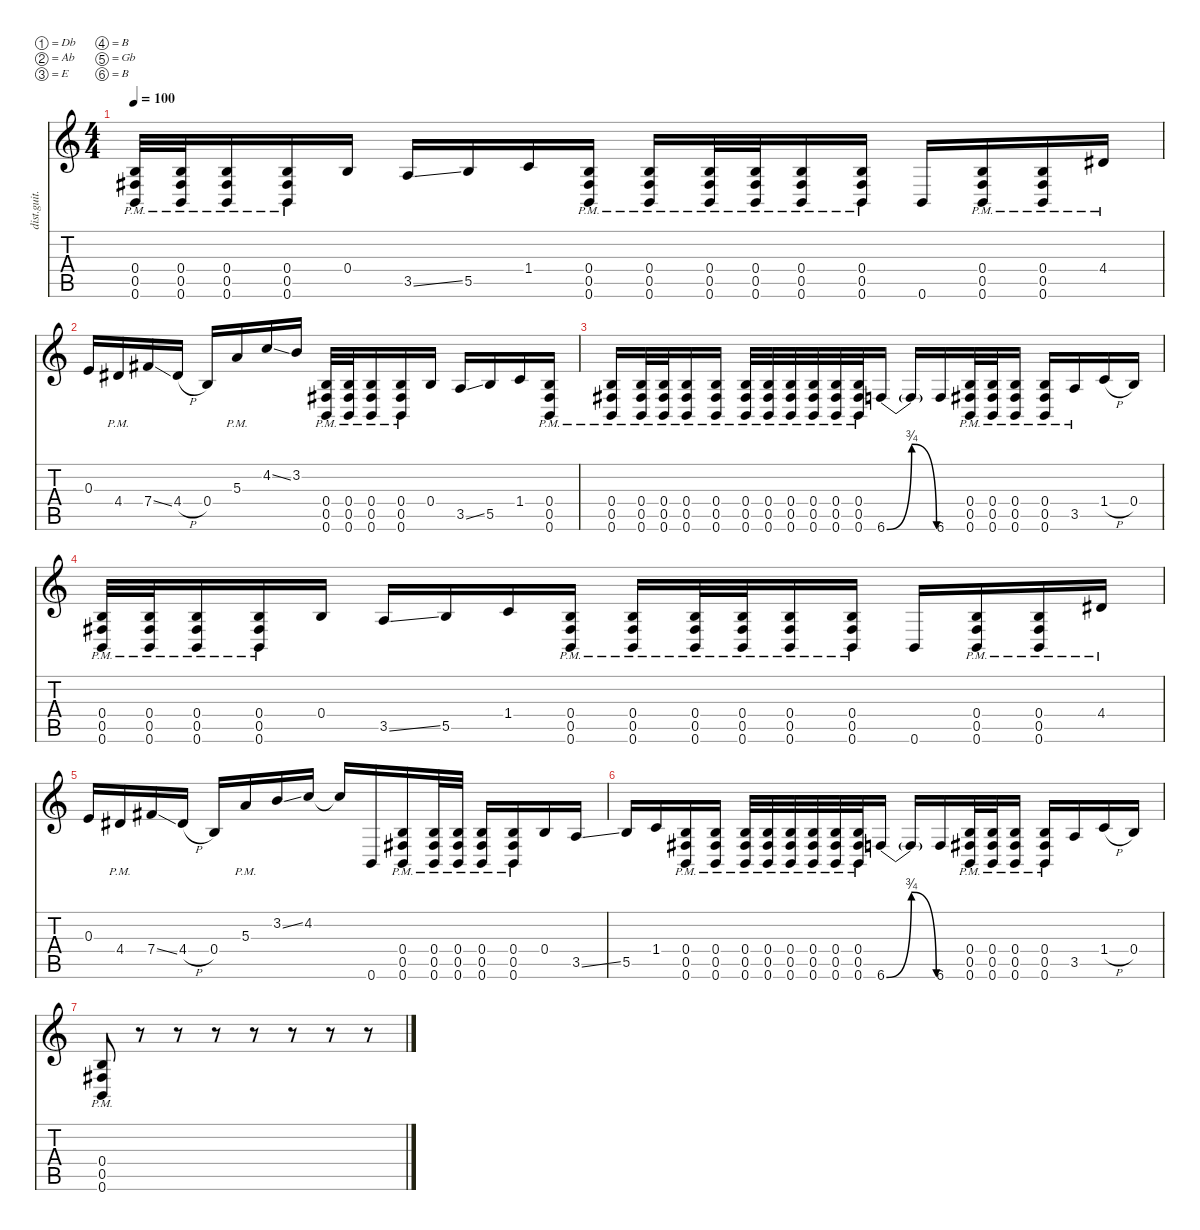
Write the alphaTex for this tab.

\defaultSystemsLayout 4
\hideDynamics
\bracketExtendMode nobrackets
\track ("riff" "dist.guit.") {instrument distortionguitar}
\staff {score tabs}
\tuning (Db4 Ab3 E3 B2 Gb2 B1)
\ts (4 4)
\tempo 100
\clef g2
\ks c
(0.6{pm} 0.4{pm} 0.5{pm acc #}).32{dy mf beam Up} (0.6{pm} 0.5{pm acc #} 0.4{pm}).32{beam Up} (0.6{pm} 0.4{pm} 0.5{pm acc #}).16{beam Up} (0.6{pm} 0.5{pm acc #} 0.4{pm}).16{beam Up} 0.4.16{beam Up} 3.5{ss}.16{beam Up} 5.5.16{beam Up} 1.4.16{beam Up} (0.6{pm} 0.5{pm acc #} 0.4{pm}).16{beam Up} (0.6{pm} 0.4{pm} 0.5{pm acc #}).16{beam Up} (0.6{pm} 0.5{pm acc #} 0.4{pm}).32{beam Up} (0.6{pm} 0.4{pm} 0.5{pm acc #}).32{beam Up} (0.6{pm} 0.5{pm acc #} 0.4{pm}).16{beam Up} (0.6{pm} 0.4{pm} 0.5{pm acc #}).16{beam Up} 0.6.16{beam Up} (0.6{pm} 0.5{pm acc #} 0.4{pm}).16{beam Up} (0.6{pm} 0.5{pm acc #} 0.4{pm}).16{beam Up} 4.4{pm acc #}.16{beam Up} |
0.3.16{beam Up} 4.4{pm acc #}.16{beam Up} 7.4{ss acc #}.16{beam Up} 4.4{h acc #}.16{beam Up} 0.4.16{beam Up} 5.3{pm}.16{beam Up} 4.2{ss}.16{beam Up} 3.2.16{beam Up} (0.6{pm} 0.4{pm} 0.5{pm acc #}).32{beam Up} (0.6{pm} 0.5{pm acc #} 0.4{pm}).32{beam Up} (0.6{pm} 0.4{pm} 0.5{pm acc #}).16{beam Up} (0.6{pm} 0.5{pm acc #} 0.4{pm}).16{beam Up} 0.4.16{beam Up} 3.5{ss}.16{beam Up} 5.5.16{beam Up} 1.4.16{beam Up} (0.6{pm} 0.4{pm} 0.5{pm acc #}).16{beam Up} |
(0.6{pm} 0.5{pm acc #} 0.4{pm}).16{beam Up} (0.6{pm} 0.4{pm} 0.5{pm acc #}).32{beam Up} (0.6{pm} 0.5{pm acc #} 0.4{pm}).32{beam Up} (0.6{pm} 0.4{pm} 0.5{pm acc #}).16{beam Up} (0.6{pm} 0.5{pm acc #} 0.4{pm}).16{beam Up} (0.6{pm} 0.4{pm} 0.5{pm acc #}).32{beam Up} (0.6{pm} 0.5{pm acc #} 0.4{pm}).32{beam Up} (0.6{pm} 0.4{pm} 0.5{pm acc #}).32{beam Up} (0.6{pm} 0.5{pm acc #} 0.4{pm}).32{beam Up} (0.6{pm} 0.4{pm} 0.5{pm acc #}).32{beam Up} (0.6{pm} 0.5{pm acc #} 0.4{pm}).32{beam Up} 6.6{be (bendrelease 0 0 10.2 3 20.4 3 30 0)}.16{beam Up} 6.6{t}.16{beam Up} 6.6.16{beam Up} (0.6{pm} 0.4{pm} 0.5{pm acc #}).32{beam Up} (0.6{pm} 0.5{pm acc #} 0.4{pm}).32{beam Up} (0.6{pm} 0.4{pm} 0.5{pm acc #}).16{beam Up} (0.6{pm} 0.5{pm acc #} 0.4{pm}).16{beam Up} 3.5{pm}.16{beam Up} 1.4{h}.16{beam Up} 0.4.16{beam Up} |
(0.6{pm} 0.4{pm} 0.5{pm acc #}).32{beam Up} (0.6{pm} 0.5{pm acc #} 0.4{pm}).32{beam Up} (0.6{pm} 0.4{pm} 0.5{pm acc #}).16{beam Up} (0.6{pm} 0.5{pm acc #} 0.4{pm}).16{beam Up} 0.4.16{beam Up} 3.5{ss}.16{beam Up} 5.5.16{beam Up} 1.4.16{beam Up} (0.6{pm} 0.5{pm acc #} 0.4{pm}).16{beam Up} (0.6{pm} 0.4{pm} 0.5{pm acc #}).16{beam Up} (0.6{pm} 0.5{pm acc #} 0.4{pm}).32{beam Up} (0.6{pm} 0.4{pm} 0.5{pm acc #}).32{beam Up} (0.6{pm} 0.5{pm acc #} 0.4{pm}).16{beam Up} (0.6{pm} 0.4{pm} 0.5{pm acc #}).16{beam Up} 0.6.16{beam Up} (0.6{pm} 0.5{pm acc #} 0.4{pm}).16{beam Up} (0.6{pm} 0.5{pm acc #} 0.4{pm}).16{beam Up} 4.4{pm acc #}.16{beam Up} |
0.3.16{beam Up} 4.4{pm acc #}.16{beam Up} 7.4{ss acc #}.16{beam Up} 4.4{h acc #}.16{beam Up} 0.4.16{beam Up} 5.3{pm}.16{beam Up} 3.2{ss}.16{beam Up} 4.2.16{beam Up} 4.2{t}.16{beam Up} 0.6.16{beam Up} (0.6{pm} 0.5{pm acc #} 0.4{pm}).16{beam Up} (0.6{pm} 0.4{pm} 0.5{pm acc #}).32{beam Up} (0.6{pm} 0.5{pm acc #} 0.4{pm}).32{beam Up} (0.6{pm} 0.4{pm} 0.5{pm acc #}).16{beam Up} (0.6{pm} 0.5{pm acc #} 0.4{pm}).16{beam Up} 0.4.16{beam Up} 3.5{ss}.16{beam Up} |
5.5.16{beam Up} 1.4.16{beam Up} (0.6{pm} 0.5{pm acc #} 0.4{pm}).16{beam Up} (0.6{pm} 0.4{pm} 0.5{pm acc #}).16{beam Up} (0.6{pm} 0.5{pm acc #} 0.4{pm}).32{beam Up} (0.6{pm} 0.4{pm} 0.5{pm acc #}).32{beam Up} (0.6{pm} 0.4{pm} 0.5{pm acc #}).32{beam Up} (0.6{pm} 0.5{pm acc #} 0.4{pm}).32{beam Up} (0.6{pm} 0.4{pm} 0.5{pm acc #}).32{beam Up} (0.6{pm} 0.5{pm acc #} 0.4{pm}).32{beam Up} 6.6{be (bendrelease 0 0 10.2 3 20.4 3 30 0)}.16{beam Up} 6.6{t}.16{beam Up} 6.6.16{beam Up} (0.6{pm} 0.4{pm} 0.5{pm acc #}).32{beam Up} (0.6{pm} 0.5{pm acc #} 0.4{pm}).32{beam Up} (0.6{pm} 0.4{pm} 0.5{pm acc #}).16{beam Up} (0.6{pm} 0.5{pm acc #} 0.4{pm}).16{beam Up} 3.5.16{beam Up} 1.4{h}.16{beam Up} 0.4.16{beam Up} |
(0.6{pm} 0.5{pm acc #} 0.4{pm}).8{beam Up} r.8{beam Down} r.8{beam Down} r.8{beam Down} r.8{beam Down} r.8{beam Down} r.8{beam Down} r.8{beam Down}
